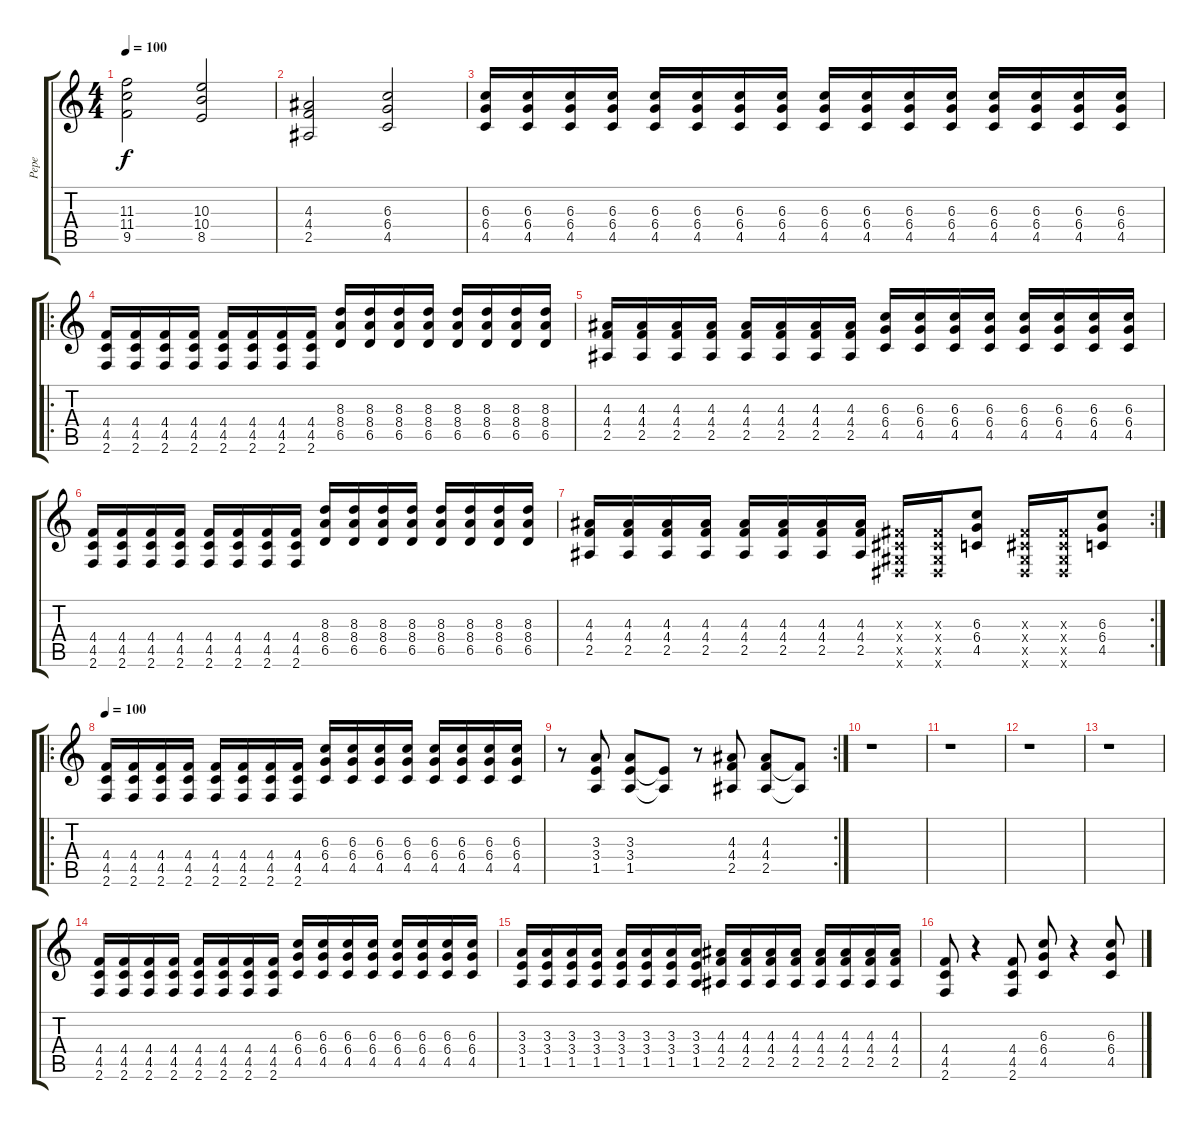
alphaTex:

\track ("Pepe" "Pepe") {instrument distortionguitar}
\staff {score tabs}
\tuning (Eb4 Bb3 Gb3 Db3 Ab2 Eb2) {hide}
\ts (4 4)
\tempo 100
\clef g2
\ks c
(11.3 11.4 9.5).2{dy f} (10.3 10.4 8.5).2 |
(4.3 4.4 2.5).2 (6.3 6.4 4.5).2 |
(6.3 6.4 4.5).16 (6.3 6.4 4.5).16 (6.3 6.4 4.5).16 (6.3 6.4 4.5).16 (6.3 6.4 4.5).16 (6.3 6.4 4.5).16 (6.3 6.4 4.5).16 (6.3 6.4 4.5).16 (6.3 6.4 4.5).16 (6.3 6.4 4.5).16 (6.3 6.4 4.5).16 (6.3 6.4 4.5).16 (6.3 6.4 4.5).16 (6.3 6.4 4.5).16 (6.3 6.4 4.5).16 (6.3 6.4 4.5).16 |
\ro
(4.4 4.5 2.6).16 (4.4 4.5 2.6).16 (4.4 4.5 2.6).16 (4.4 4.5 2.6).16 (4.4 4.5 2.6).16 (4.4 4.5 2.6).16 (4.4 4.5 2.6).16 (4.4 4.5 2.6).16 (8.3 8.4 6.5).16 (8.3 8.4 6.5).16 (8.3 8.4 6.5).16 (8.3 8.4 6.5).16 (8.3 8.4 6.5).16 (8.3 8.4 6.5).16 (8.3 8.4 6.5).16 (8.3 8.4 6.5).16 |
(4.3 4.4 2.5).16 (4.3 4.4 2.5).16 (4.3 4.4 2.5).16 (4.3 4.4 2.5).16 (4.3 4.4 2.5).16 (4.3 4.4 2.5).16 (4.3 4.4 2.5).16 (4.3 4.4 2.5).16 (6.3 6.4 4.5).16 (6.3 6.4 4.5).16 (6.3 6.4 4.5).16 (6.3 6.4 4.5).16 (6.3 6.4 4.5).16 (6.3 6.4 4.5).16 (6.3 6.4 4.5).16 (6.3 6.4 4.5).16 |
(4.4 4.5 2.6).16 (4.4 4.5 2.6).16 (4.4 4.5 2.6).16 (4.4 4.5 2.6).16 (4.4 4.5 2.6).16 (4.4 4.5 2.6).16 (4.4 4.5 2.6).16 (4.4 4.5 2.6).16 (8.3 8.4 6.5).16 (8.3 8.4 6.5).16 (8.3 8.4 6.5).16 (8.3 8.4 6.5).16 (8.3 8.4 6.5).16 (8.3 8.4 6.5).16 (8.3 8.4 6.5).16 (8.3 8.4 6.5).16 |
\rc 2
(4.3 4.4 2.5).16 (4.3 4.4 2.5).16 (4.3 4.4 2.5).16 (4.3 4.4 2.5).16 (4.3 4.4 2.5).16 (4.3 4.4 2.5).16 (4.3 4.4 2.5).16 (4.3 4.4 2.5).16 (0.3{x} 0.4{x} 0.5{x} 0.6{x}).16 (0.3{x} 0.4{x} 0.5{x} 0.6{x}).16 (6.3 6.4 4.5).8 (0.3{x} 0.4{x} 0.5{x} 0.6{x}).16 (0.3{x} 0.4{x} 0.5{x} 0.6{x}).16 (6.3 6.4 4.5).8 |
\ro
\tempo 100
(4.4 4.5 2.6).16 (4.4 4.5 2.6).16 (4.4 4.5 2.6).16 (4.4 4.5 2.6).16 (4.4 4.5 2.6).16 (4.4 4.5 2.6).16 (4.4 4.5 2.6).16 (4.4 4.5 2.6).16 (6.3 6.4 4.5).16 (6.3 6.4 4.5).16 (6.3 6.4 4.5).16 (6.3 6.4 4.5).16 (6.3 6.4 4.5).16 (6.3 6.4 4.5).16 (6.3 6.4 4.5).16 (6.3 6.4 4.5).16 |
\rc 2
r.8 (3.3 3.4 1.5).8 (3.3 3.4 1.5).8 (3.4{t} 1.5{t}).8 r.8 (4.3 4.4 2.5).8 (4.3 4.4 2.5).8 (4.4{t} 2.5{t}).8 |
r.1 |
r.1 |
r.1 |
r.1 |
(4.4 4.5 2.6).16 (4.4 4.5 2.6).16 (4.4 4.5 2.6).16 (4.4 4.5 2.6).16 (4.4 4.5 2.6).16 (4.4 4.5 2.6).16 (4.4 4.5 2.6).16 (4.4 4.5 2.6).16 (6.3 6.4 4.5).16 (6.3 6.4 4.5).16 (6.3 6.4 4.5).16 (6.3 6.4 4.5).16 (6.3 6.4 4.5).16 (6.3 6.4 4.5).16 (6.3 6.4 4.5).16 (6.3 6.4 4.5).16 |
(3.3 3.4 1.5).16 (3.3 3.4 1.5).16 (3.3 3.4 1.5).16 (3.3 3.4 1.5).16 (3.3 3.4 1.5).16 (3.3 3.4 1.5).16 (3.3 3.4 1.5).16 (3.3 3.4 1.5).16 (4.3 4.4 2.5).16 (4.3 4.4 2.5).16 (4.3 4.4 2.5).16 (4.3 4.4 2.5).16 (4.3 4.4 2.5).16 (4.3 4.4 2.5).16 (4.3 4.4 2.5).16 (4.3 4.4 2.5).16 |
(4.4 4.5 2.6).8 r.4 (4.4 4.5 2.6).8 (6.3 6.4 4.5).8 r.4 (6.3 6.4 4.5).8
